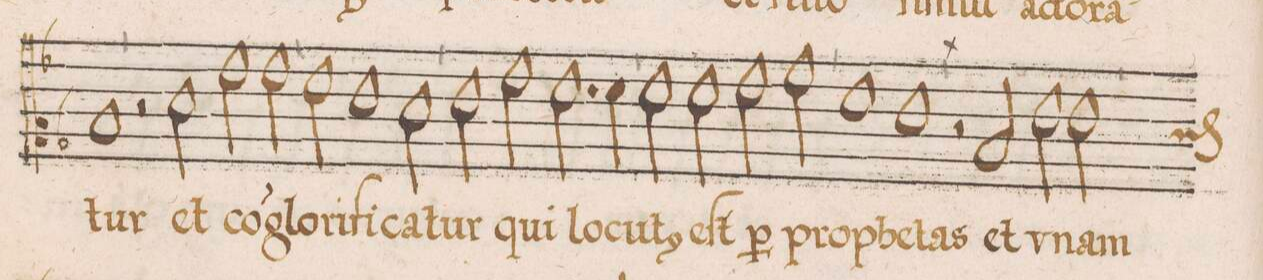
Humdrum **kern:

**kern	**text
*I"CANTVS	*
*clefC2	*
*k[b-]	*
*met(C|)	*
*M2/1	*
1d/	-tur
=132	=132
2r	.
2f\	et
2b-\	co(n)-
2b-\	-glo-
=133	=133
2a\	-ri-
1g\	-fi-
2f\	-ca-
=134	=134
2g\	-tur
2b-\	qui
2.a\	lo-
4a\	-cu-
=135	=135
2a\	-t(us)
2a\	eſt
2b-\	p(er)
2cc\	pro-
=136	=136
1a\	-phe-
1g\	-tas
=137	=137
2r	.
2d/	et
2g\	v-
*custos:f	*
2g\	-nam
=138	=138
*-	*-
